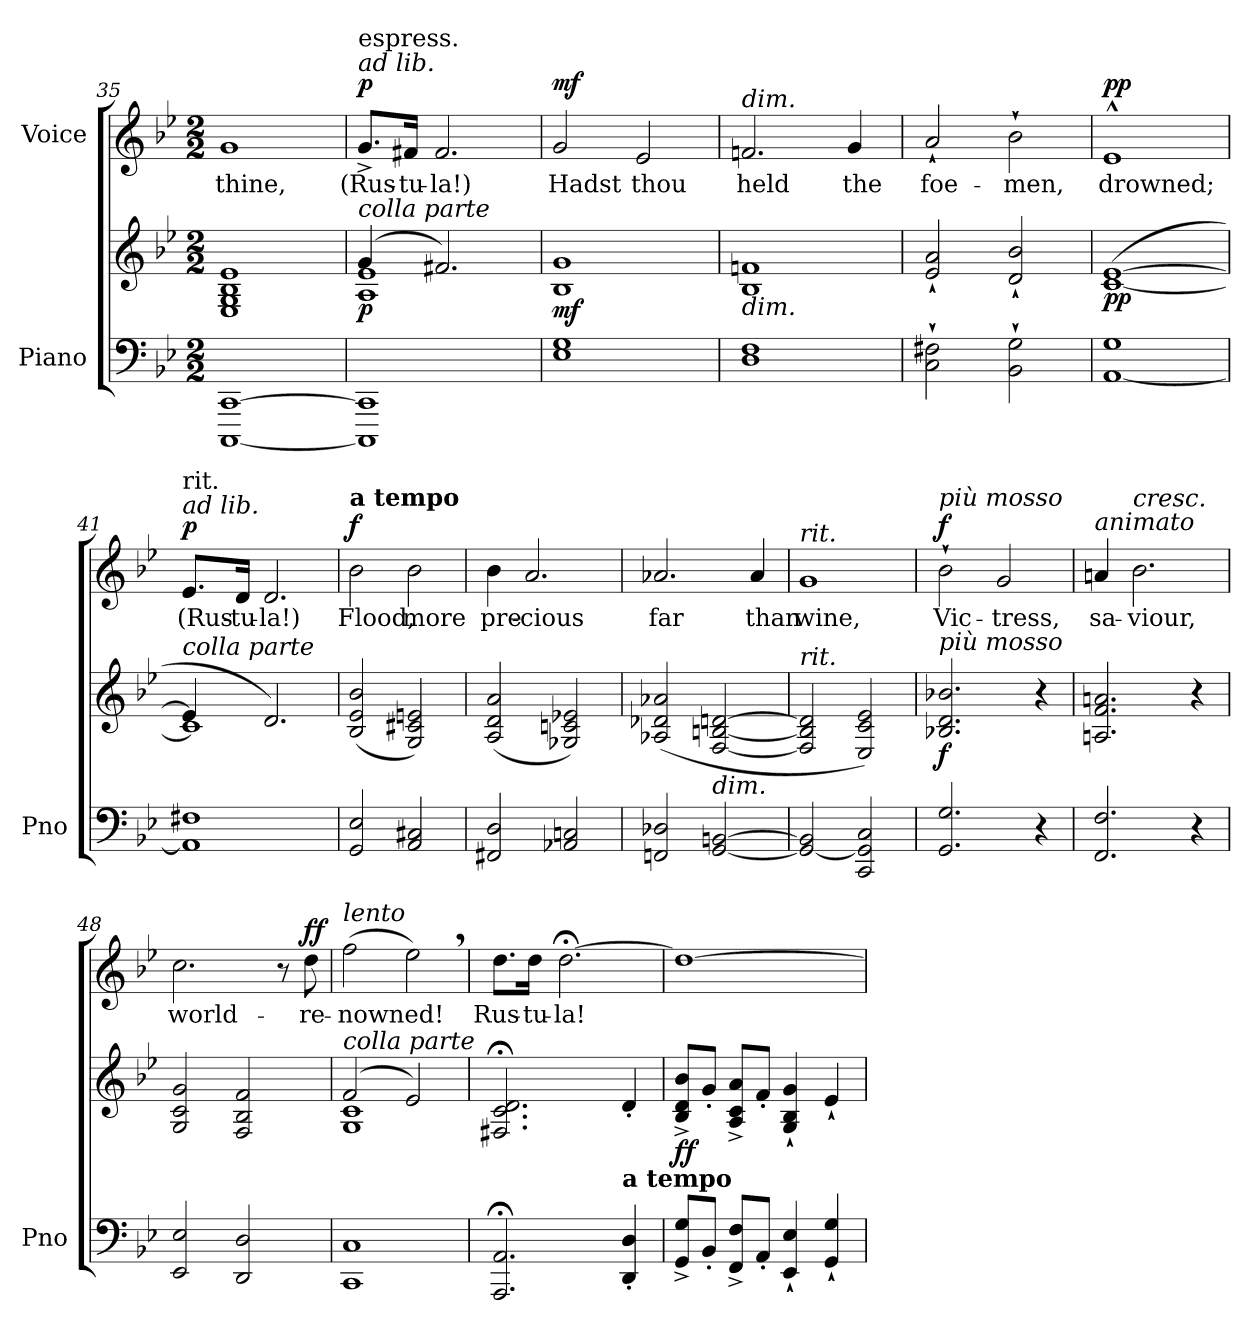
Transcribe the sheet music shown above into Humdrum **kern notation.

**kern	**kern	**dynam	**kern	**text	**dynam
*part2	*part2	*part2	*part1	*part1	*part1
*staff3	*staff2	*staff2/3	*staff1	*staff1	*staff1
*I"Piano	*	*	*I"Voice	*	*
*I'Pno	*	*	*	*	*
*clefF4	*clefG2	*	*clefG2	*	*
*k[b-e-]	*k[b-e-]	*	*k[b-e-]	*	*
*M2/2	*M2/2	*	*M2/2	*	*
=35	=35	=35	=35	=35	=35
[1CCC [1CC	1E- 1G 1B- 1e-	.	1g	thine,	.
=36	=36	=36	=36	=36	=36
*	*^	*	*	*	*
!	!	!	!	!LO:TX:i:t=ad lib.	!	!
!	!	!	!	!LO:TX:t=espress.	!	!
!	!LO:TX:i:t=colla parte	!	!	!	!	!
!	!	!	!LO:DY:b	!	!	!LO:DY:a
1CCC] 1CC]	(4g/	1A 1e-	p	8.g^</L	(Rus-	p
.	.	.	.	16f#X/Jk	-tu-	.
.	2.f#X/)	.	.	2.f#/	-la!)	.
*	*v	*v	*	*	*	*
=37	=37	=37	=37	=37	=37
!	!	!LO:DY:b	!	!	!LO:DY:a
1E- 1G	1B- 1g	mf	2g/	Hadst	mf
.	.	.	2e-/	thou	.
=38	=38	=38	=38	=38	=38
!	!	!	!LO:TX:a:i:t=dim.	!	!
!	!LO:TX:b:i:t=dim.	!	!	!	!
1D 1F	1B- 1fn	.	2.fn/	held	.
.	.	.	4g/	the	.
=39	=39	=39	=39	=39	=39
2C\` 2F#X\`	2e-/` 2a/`	.	2a`>/	foe-	.
2BB-\` 2G\`	2d/` 2b-/`	.	2b-`\	-men,	.
=40	=40	=40	=40	=40	=40
*	*^	*	*	*	*
!	!	!	!LO:DY:b	!	!	!LO:DY:a
[1AA 1G	([1e-	[1c	pp	1e-^^	drowned;	pp
=41	=41	=41	=41	=41	=41	=41
!	!	!	!	!LO:TX:i:t=ad lib.	!	!
!	!	!	!	!LO:TX:t=rit.	!	!
!	!LO:TX:i:t=colla parte	!	!	!	!	!
!	!	!	!	!	!	!LO:DY:a
1AA] 1F#X	4e-/]	1c]	.	8.e-/L	(Rus-	p
.	.	.	.	16d/Jk	-tu-	.
.	2.d/)	.	.	2.d/	-la!)	.
*	*v	*v	*	*	*	*
=42	=42	=42	=42	=42	=42
!	!	!	!LO:TX:a:B:t=a tempo	!	!
!	!	!	!	!	!LO:DY:a
2GG/ 2E-/	(>2B-/ 2e-/ 2b-/	.	2b-\	Flood,	f
2AA/ 2C#X/	2G/ 2c#X/ 2en/)	.	2b-\	more	.
=43	=43	=43	=43	=43	=43
2FF#X/ 2D/	(>2A/ 2d/ 2a/	.	4b-\	pre-	.
.	.	.	2.a/	-cious	.
2AA-X/ 2Cn/	2G-X/ 2cn/ 2e-X/)	.	.	.	.
=44	=44	=44	=44	=44	=44
2FFn/ 2D-X/	(2A-X/ 2d-X/ 2a-X/	.	2.a-X/	far	.
!	!LO:TX:b:i:t=dim.	!	!	!	!
[2GG/ [2BBn/	[2F/ [>2Bn/ [2dn/	.	.	.	.
.	.	.	4a-/	than	.
=45	=45	=45	=45	=45	=45
!	!	!	!LO:TX:i:t=rit.	!	!
!	!LO:TX:i:t=rit.	!	!	!	!
2GG/_ 2BB/]	2F/] 2B/] 2d/]	.	1g	wine,	.
2CC/ 2GG/] 2C/	2E-/ 2c/ 2e-/)	.	.	.	.
=46	=46	=46	=46	=46	=46
!	!	!	!LO:TX:i:t=più mosso	!	!
!	!LO:TX:i:t=più mosso	!	!	!	!
!	!	!LO:DY:b	!	!	!LO:DY:a
2.GG/ 2.G/	2.B-X/ 2.d/ 2.b-X/	f	2b-`\	Vic-	f
.	.	.	2g/	-tress,	.
4r	4r	.	.	.	.
=47	=47	=47	=47	=47	=47
!	!	!	!LO:TX:i:t=animato	!	!
2.FF/ 2.F/	2.An/ 2.f/ 2.an/	.	4an/	sa-	.
!	!	!	!LO:TX:a:i:t=cresc.	!	!
.	.	.	2.b-\	-viour,	.
4r	4r	.	.	.	.
=48	=48	=48	=48	=48	=48
2EE-/ 2E-/	2G/ 2c/ 2g/	.	2.cc\	world-	.
2DD/ 2D/	2F/ 2B-/ 2f/	.	.	.	.
.	.	.	8r	.	.
!	!	!	!	!	!LO:DY:a
.	.	.	8dd\	-re-	ff
=49	=49	=49	=49	=49	=49
*	*^	*	*	*	*
!	!	!	!	!LO:TX:i:t=lento	!	!
!	!LO:TX:i:t=colla parte	!	!	!	!	!
1CC 1C	(2f/	1G 1c	.	(2ff\	-nowned!	.
.	2e-/)	.	.	2ee-,\)	.	.
*	*v	*v	*	*	*	*
=50	=50	=50	=50	=50	=50
2.AAA/;< 2.AA/;<	2.F#X/;< 2.c/;< 2.d/;<	.	8.dd\L	Rus-	.
.	.	.	16dd\Jk	-tu-	.
.	.	.	[2.dd;<\	-la!	.
!	!LO:TX:b:B:t=a tempo	!	!	!	!
4DD/' 4D/'	4d'/	.	.	.	.
=51	=51	=51	=51	=51	=51
!	!	!LO:DY:b	!	!	!
8GG/^> 8G/^>L	8B-/^> 8d/^> 8b-/^>L	ff	1dd_	.	.
8BB-'/J	8g'/J	.	.	.	.
8FF/^> 8F/^>L	8A/^> 8c/^> 8a/^>L	.	.	.	.
8AA'/J	8f'/J	.	.	.	.
4EE-/` 4E-/`	4G/` 4B-/` 4g/`	.	.	.	.
4GG/` 4G/`	4e-`/	.	.	.	.
=	=	=	=	=	=
*-	*-	*-	*-	*-	*-
